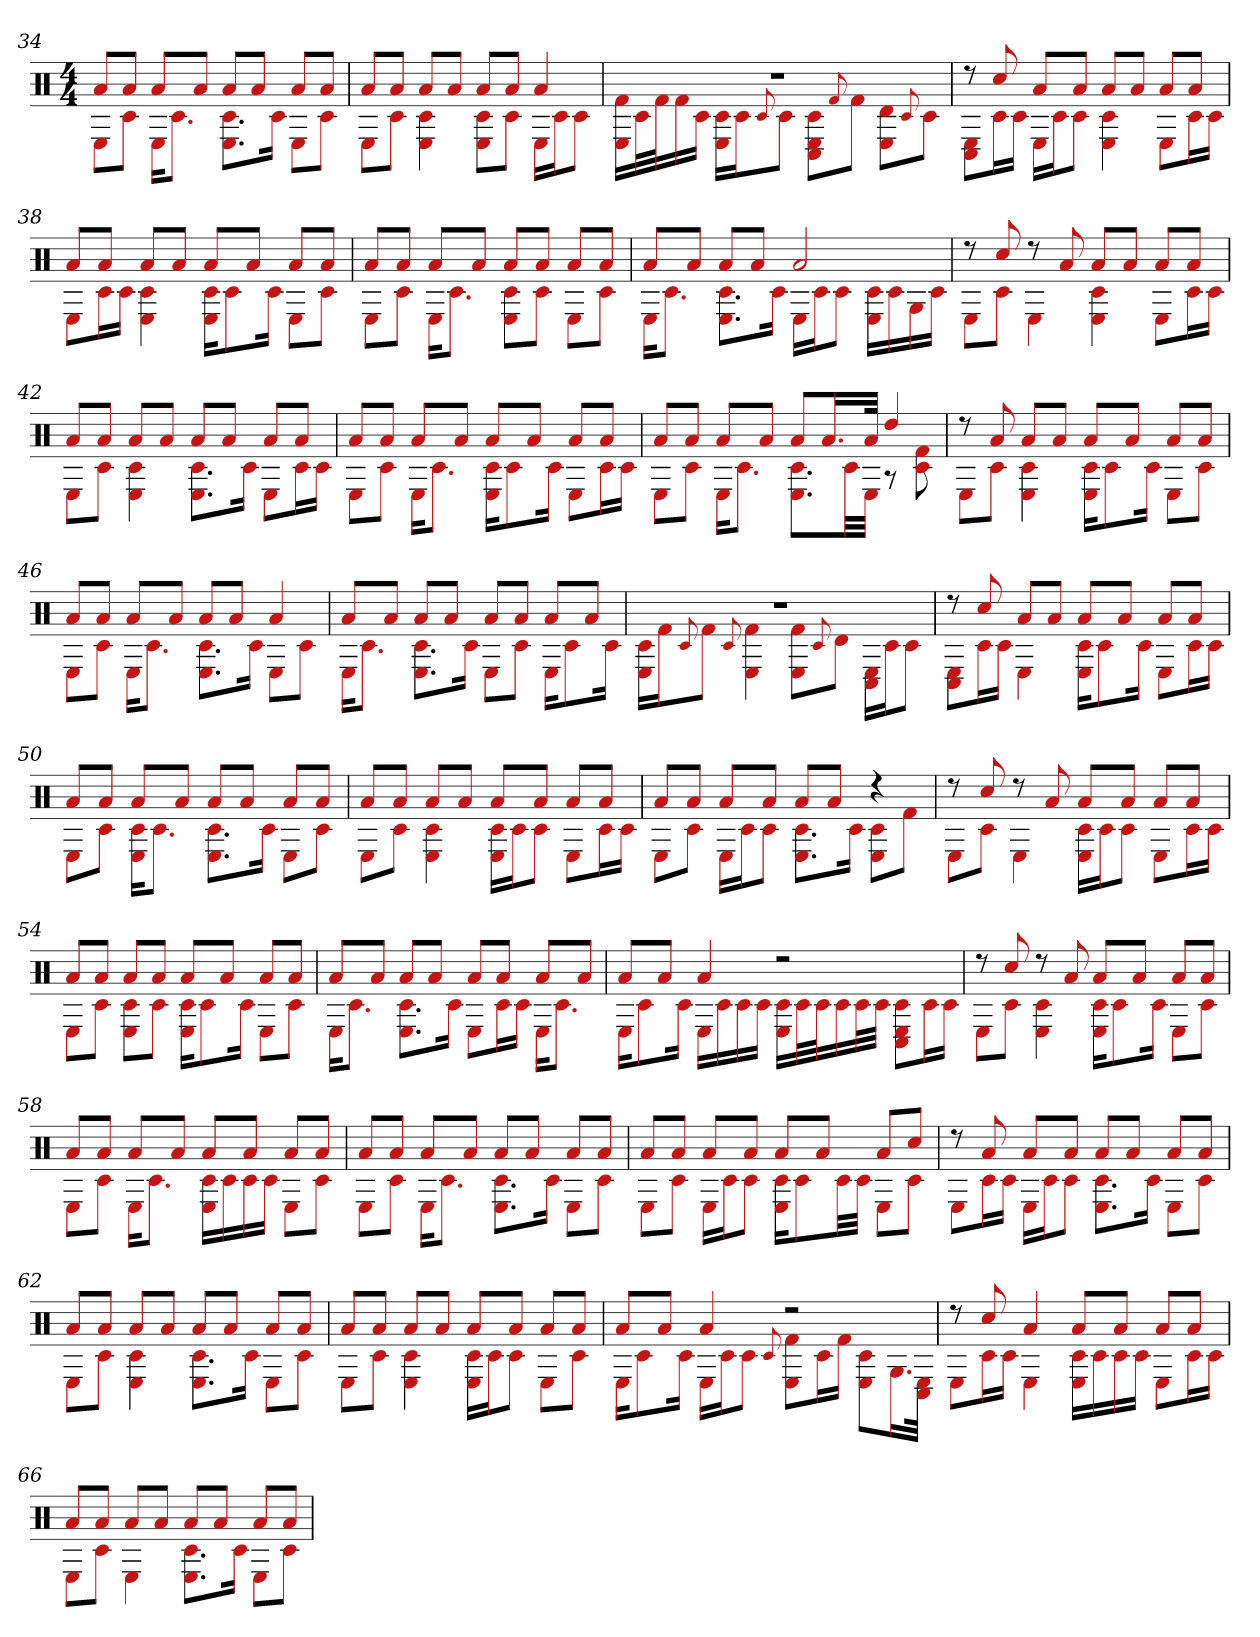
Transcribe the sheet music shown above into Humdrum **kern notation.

**kern
*part1
*staff1
*clefX
*k[]
*M4/4
=34
*^
8aL	8EL
8aJ	8c#J
8aL	16EKL
.	8.c#J
8aJ	.
8aL	8.c# 8.EL
8aJ	.
.	16c#Jk
8aL	8EL
8aJ	8c#J
=35	=35
8aL	8EL
8aJ	8c#J
8aL	4E 4c#
8aJ	.
8aL	8c# 8EL
8aJ	8c#J
4a	16ELL
.	16c#J
.	8c#J
=36	=36
1r	16f# 16ELL
.	32c#L
.	32f#J
.	16f#
.	16c#JJ
.	16E 16c#LL
.	16c#J
.	8qqc#
.	8c#J
.	8C# 8E 8c#L
.	8qqf#
.	8f#J
.	8E 8dL
.	8qqc#
.	8c#J
=37	=37
8r	8C# 8EL
8cc#	16c#L
.	16c#JJ
8aL	16ELL
.	16c#J
8aJ	8c#J
8aL	4c# 4E
8aJ	.
8aL	8EL
8aJ	16c#L
.	16c#JJ
=38	=38
8aL	8EL
8aJ	16c#L
.	16c#JJ
8aL	4E 4c#
8aJ	.
8aL	16c# 16EKL
.	8c#
8aJ	.
.	16c#Jk
8aL	8EL
8aJ	8c#J
=39	=39
8aL	8EL
8aJ	8c#J
8aL	16EKL
.	8.c#J
8aJ	.
8aL	8c# 8EL
8aJ	8c#J
8aL	8EL
8aJ	8c#J
=40	=40
8aL	16EKL
.	8.c#J
8aJ	.
8aL	8.c# 8.EL
8aJ	.
.	16c#Jk
2a	16ELL
.	16c#J
.	8c#J
.	16E 16c#LL
.	16c#
.	16G
.	16c#JJ
=41	=41
8r	8EL
8cc#	8c#J
8r	4E
8a	.
8aL	4c# 4E
8aJ	.
8aL	8EL
8aJ	16c#L
.	16c#JJ
=42	=42
8aL	8EL
8aJ	8c#J
8aL	4E 4c#
8aJ	.
8aL	8.c# 8.EL
8aJ	.
.	16c#Jk
8aL	8EL
8aJ	16c#L
.	16c#JJ
=43	=43
8aL	8EL
8aJ	8c#J
8aL	16EKL
.	8.c#J
8aJ	.
8aL	16c# 16EKL
.	8c#
8aJ	.
.	16c#Jk
8aL	8EL
8aJ	16c#L
.	16c#JJ
=44	=44
8aL	8EL
8aJ	8c#J
8aL	16EKL
.	8.c#J
8aJ	.
8aL	8.c# 8.EL
16.aL	.
.	32c#LL
32aJJk	32EJJJ
4dd	8r
.	8f# 8c#
=45	=45
8r	8EL
8a	8c#J
8aL	4E 4c#
8aJ	.
8aL	16c# 16EKL
.	8c#
8aJ	.
.	16c#Jk
8aL	8EL
8aJ	8c#J
=46	=46
8aL	8EL
8aJ	8c#J
8aL	16EKL
.	8.c#J
8aJ	.
8aL	8.c# 8.EL
8aJ	.
.	16c#Jk
4a	8EL
.	8c#J
=47	=47
8aL	16EKL
.	8.c#J
8aJ	.
8aL	8.c# 8.EL
8aJ	.
.	16c#Jk
8aL	8EL
8aJ	8c#J
8aL	16EKL
.	8c#
8aJ	.
.	16c#Jk
=48	=48
1r	16c# 16ELL
.	16f#J
.	8qqc#
.	8f#J
.	8qqc#
.	4E 4f#
.	8f# 8EL
.	8qqc#
.	8dJ
.	16C# 16ELL
.	16c#J
.	8c#J
=49	=49
8r	8C# 8EL
8cc#	16c#L
.	16c#JJ
8aL	4E
8aJ	.
8aL	16c# 16EKL
.	8c#
8aJ	.
.	16c#Jk
8aL	8EL
8aJ	16c#L
.	16c#JJ
=50	=50
8aL	8EL
8aJ	8c#J
8aL	16E 16c#KL
.	8.c#J
8aJ	.
8aL	8.c# 8.EL
8aJ	.
.	16c#Jk
8aL	8EL
8aJ	8c#J
=51	=51
8aL	8EL
8aJ	8c#J
8aL	4E 4c#
8aJ	.
8aL	16c# 16ELL
.	16c#J
8aJ	8c#J
8aL	8EL
8aJ	16c#L
.	16c#JJ
=52	=52
8aL	8EL
8aJ	8c#J
8aL	16ELL
.	16c#J
8aJ	8c#J
8aL	8.c# 8.EL
8aJ	.
.	16c#Jk
4r	8c# 8EL
.	8f#J
=53	=53
8r	8EL
8cc#	8c#J
8r	4E
8a	.
8aL	16c# 16ELL
.	16c#J
8aJ	8c#J
8aL	8EL
8aJ	16c#L
.	16c#JJ
=54	=54
8aL	8EL
8aJ	8c#J
8aL	8E 8c#L
8aJ	8c#J
8aL	16c# 16EKL
.	8c#
8aJ	.
.	16c#Jk
8aL	8EL
8aJ	8c#J
=55	=55
8aL	16EKL
.	8.c#J
8aJ	.
8aL	8.E 8.c#L
8aJ	.
.	16c#Jk
8aL	8EL
8aJ	16c#L
.	16c#JJ
8aL	16EKL
.	8.c#J
8aJ	.
=56	=56
8aL	16EKL
.	8c#
8aJ	.
.	16c#Jk
4a	16ELL
.	16c#
.	16c#
.	16c#JJ
2r	16E 16c#LL
.	32c#L
.	32c#J
.	16c#
.	32c#L
.	32c#JJJ
.	8C# 8c# 8EL
.	16c#L
.	16c#JJ
=57	=57
8r	8EL
8cc#	8c#J
8r	4c# 4E
8a	.
8aL	16c# 16EKL
.	8c#
8aJ	.
.	16c#Jk
8aL	8EL
8aJ	8c#J
=58	=58
8aL	8EL
8aJ	8c#J
8aL	16EKL
.	8.c#J
8aJ	.
8aL	16c# 16ELL
.	16c#
8aJ	16c#
.	16c#JJ
8aL	8EL
8aJ	8c#J
=59	=59
8aL	8EL
8aJ	8c#J
8aL	16EKL
.	8.c#J
8aJ	.
8aL	8.c# 8.EL
8aJ	.
.	16c#Jk
8aL	8EL
8aJ	8c#J
=60	=60
8aL	8EL
8aJ	8c#J
8aL	16ELL
.	16c#J
8aJ	8c#J
8aL	16E 16c#KL
.	8c#
8aJ	.
.	32c#LL
.	32c#JJJ
8aL	8EL
8cc#J	8c#J
=61	=61
8r	8EL
8a	16c#L
.	16c#JJ
8aL	16ELL
.	16c#J
8aJ	8c#J
8aL	8.c# 8.EL
8aJ	.
.	16c#Jk
8aL	8EL
8aJ	8c#J
=62	=62
8aL	8EL
8aJ	8c#J
8aL	4E 4c#
8aJ	.
8aL	8.c# 8.EL
8aJ	.
.	16c#Jk
8aL	8EL
8aJ	8c#J
=63	=63
8aL	8EL
8aJ	8c#J
8aL	4E 4c#
8aJ	.
8aL	16c# 16ELL
.	16c#J
8aJ	8c#J
8aL	8EL
8aJ	8c#J
=64	=64
8aL	16EKL
.	8c#
8aJ	.
.	16c#Jk
4a	16ELL
.	16c#J
.	8c#J
.	8qqc#
2r	8E 8f#L
.	16c#L
.	16f#JJ
.	8c# 8EL
.	16.GL
.	32C# 32EJJk
=65	=65
8r	8EL
8cc#	16c#L
.	16c#JJ
4a	4E
8aL	16c# 16ELL
.	16c#
8aJ	16c#
.	16c#JJ
8aL	8EL
8aJ	16c#L
.	16c#JJ
=66	=66
8aL	8EL
8aJ	8c#J
8aL	4E
8aJ	.
8aL	8.c# 8.EL
8aJ	.
.	16c#Jk
8aL	8EL
8aJ	8c#J
*v	*v
=
*-
